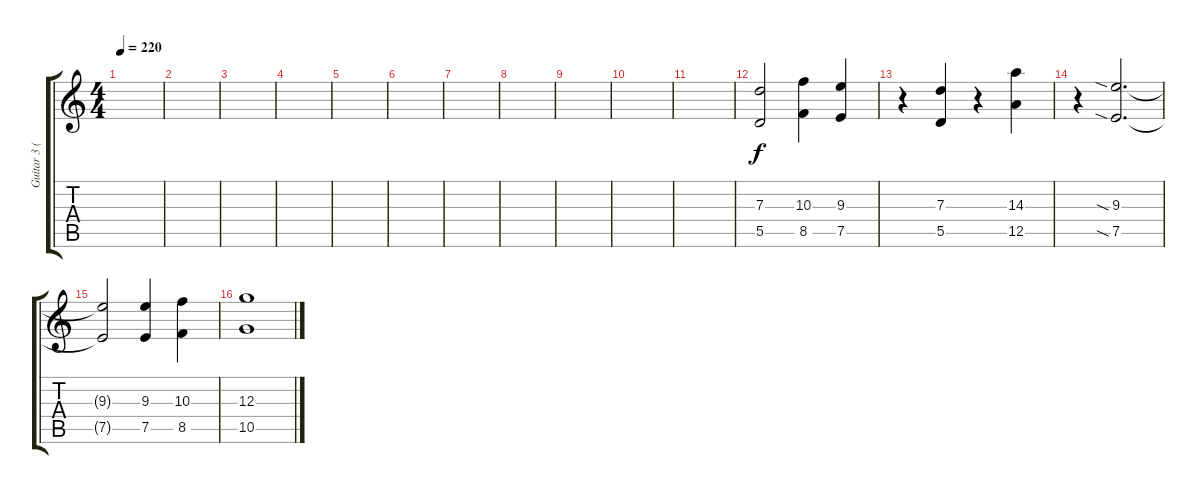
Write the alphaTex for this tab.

\track ("Guitar 3 (Not Really That Important)" "Guitar 3 (") {instrument distortionguitar}
\staff {score tabs}
\tuning (E4 B3 G3 D3 A2 D2) {hide}
\ts (4 4)
\tempo 220
\clef g2
\ks c
|
|
|
|
|
|
|
|
|
|
|
(7.3 5.5).2 (10.3 8.5).4 (9.3 7.5).4 |
r.4 (7.3 5.5).4 r.4 (14.3 12.5).4 |
r.4 (9.3{sia} 7.5{sia}).2{d} |
(9.3{t} 7.5{t}).2 (9.3 7.5).4 (10.3 8.5).4 |
(12.3 10.5).1
